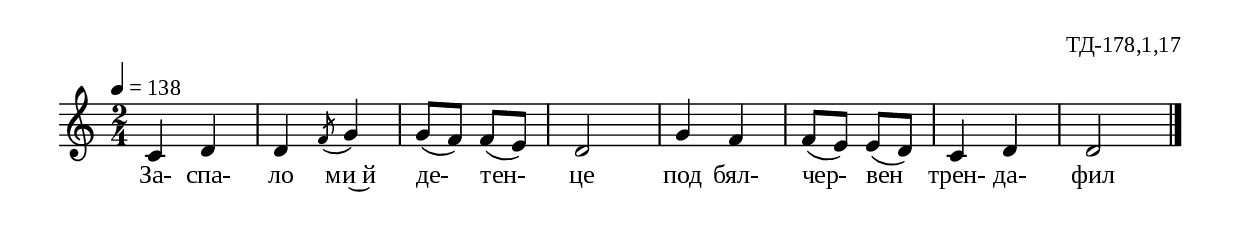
%{
laz_178_1_17
%}

\include "td-preamble.ly"

\score {
\relative c' {
 \tempo 4 = 138
 \time 2/4
c4 d | d \acciaccatura f8 g4 | g8( f) f( e) | d2 | g4 f | f8( e) e( d) | c4 d | d2
 \bar "|." 
}
\addlyrics { За- спа- ло ми~й де- тен- це под бял- чер- вен трен- да- фил }
%
\layout {
  indent = #0
  line-width = 190\mm
  ragged-right=##f
}
%
\midi { 
	\context {
		\Score
		tempoWholesPerMinute = #(ly:make-moment 138 4)
		}
	}
}
%
\header{
  opus = "ТД-178,1,17"
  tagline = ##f
}


